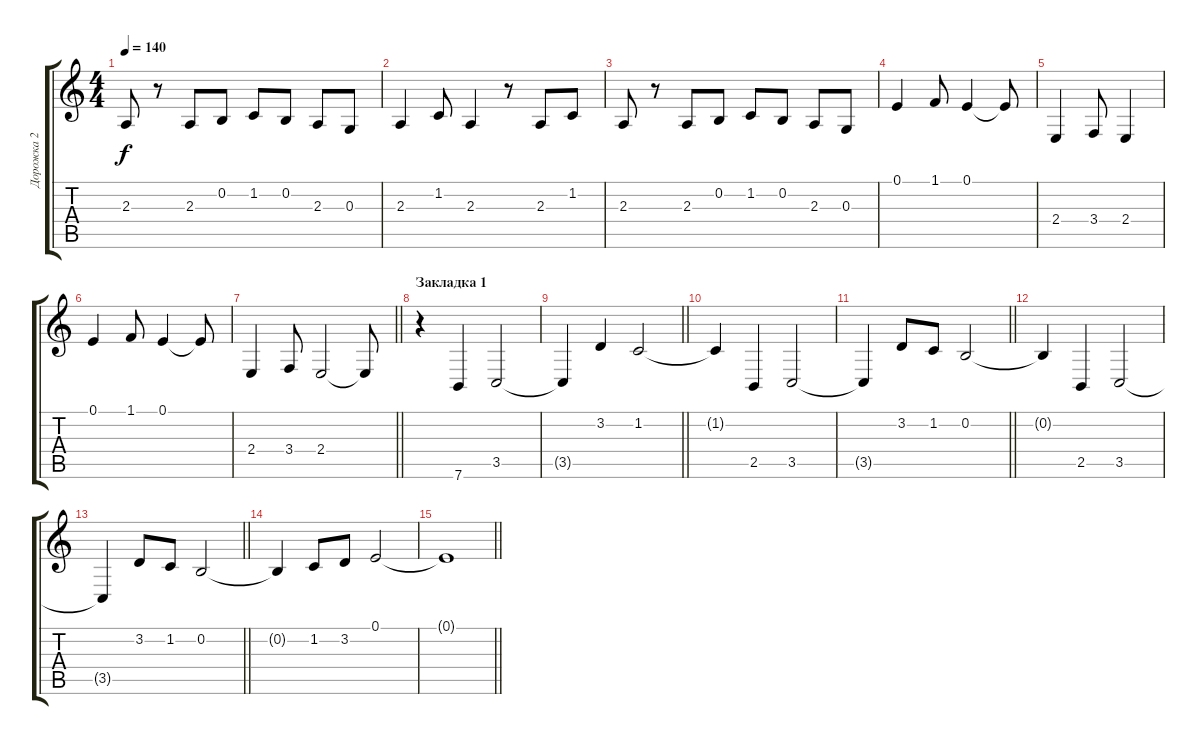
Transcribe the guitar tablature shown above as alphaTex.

\track ("Дорожка 2" "Дорожка 2") {instrument stringensemble1}
\staff {score tabs}
\tuning (E4 B3 G3 D3 A2 E2) {hide}
\ts (4 4)
\tempo 140
\clef g2
\ks c
2.3.8{dy f} r.8 2.3.8 0.2.8 1.2.8 0.2.8 2.3.8 0.3.8 |
2.3.4 1.2.8 2.3.4 r.8 2.3.8 1.2.8 |
2.3.8 r.8 2.3.8 0.2.8 1.2.8 0.2.8 2.3.8 0.3.8 |
0.1.4 1.1.8 0.1.4 0.1{t}.8 |
2.4.4 3.4.8 2.4.4 |
0.1.4 1.1.8 0.1.4 0.1{t}.8 |
\barLineRight lightlight
2.4.4 3.4.8 2.4.2 2.4{t}.8 |
\section ("" "Закладка 1")
r.4 7.6.4 3.5.2 |
\barLineRight lightlight
3.5{t}.4 3.2.4 1.2.2 |
1.2{t}.4 2.5.4 3.5.2 |
\barLineRight lightlight
3.5{t}.4 3.2.8 1.2.8 0.2.2 |
0.2{t}.4 2.5.4 3.5.2 |
\barLineRight lightlight
3.5{t}.4 3.2.8 1.2.8 0.2.2 |
0.2{t}.4 1.2.8 3.2.8 0.1.2 |
\barLineRight lightlight
0.1{t}.1
